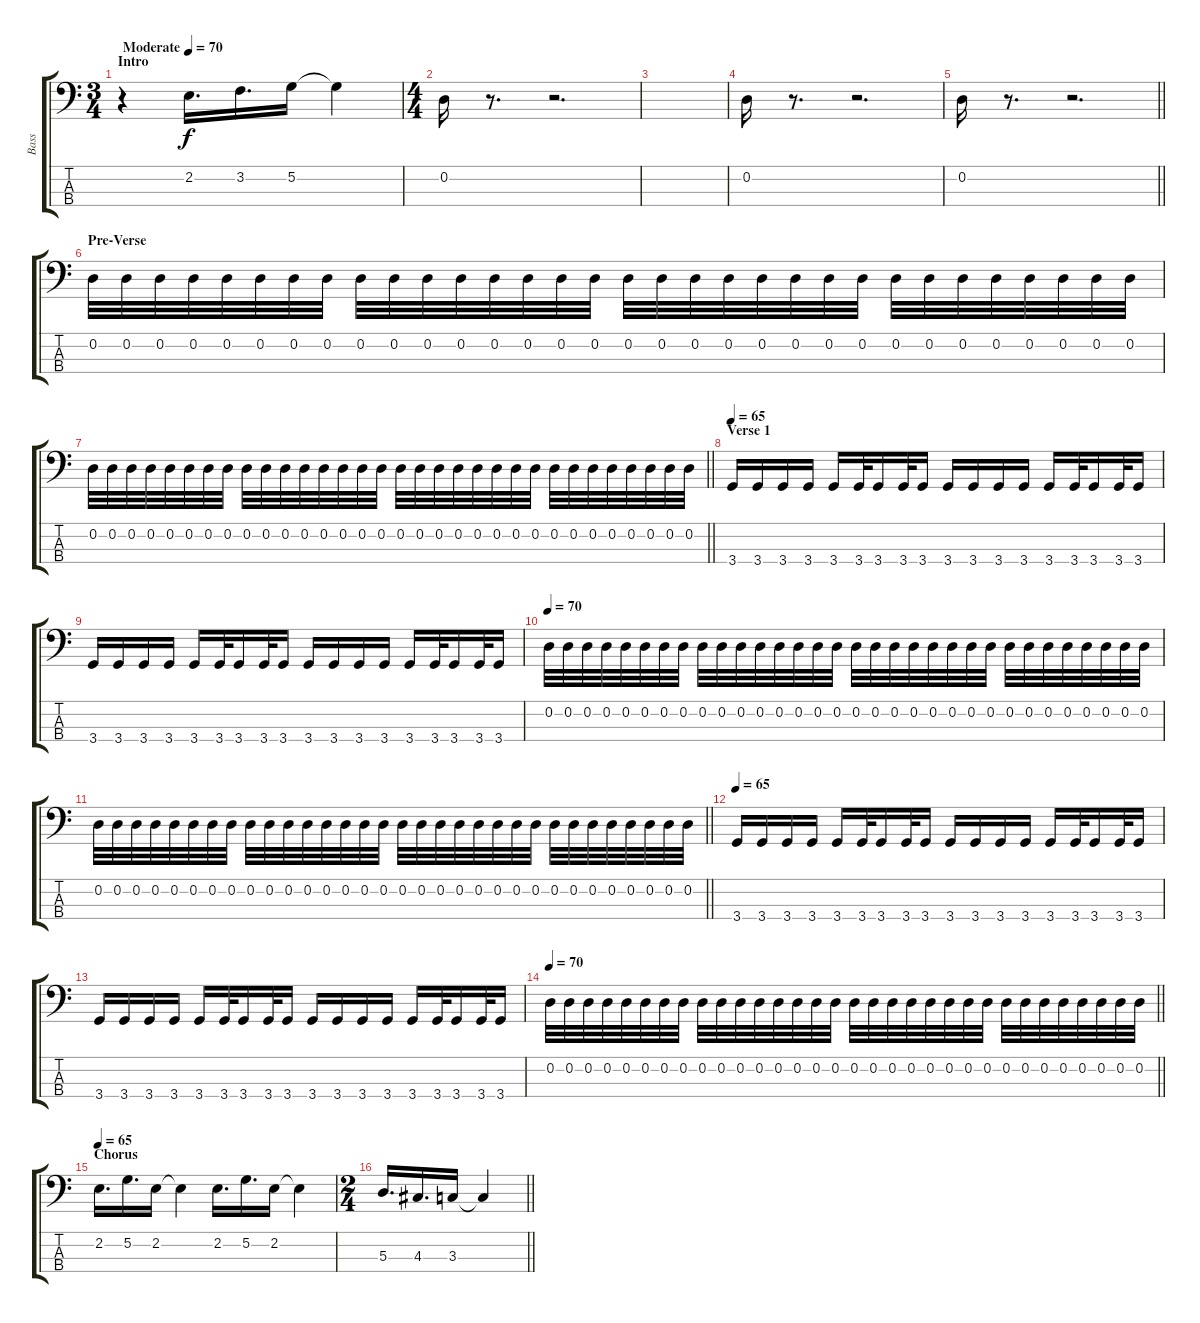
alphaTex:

\track ("Bass" "Bass") {instrument electricbassfinger}
\staff {score tabs}
\tuning (G2 D2 A1 E1) {hide}
\ts (3 4)
\section ("" "Intro")
\tempo (70 "Moderate")
\clef f4
\ks c
r.4{dy f instrument electricbassfinger} 2.2.16{d} 3.2.16{d} 5.2.16 5.2{t}.4 |
\ts (4 4)
0.2.16 r.8{d} r.2{d} |
|
0.2.16 r.8{d} r.2{d} |
\barLineRight lightlight
0.2.16 r.8{d} r.2{d} |
\section ("" "Pre-Verse")
0.2.32 0.2.32 0.2.32 0.2.32 0.2.32 0.2.32 0.2.32 0.2.32 0.2.32 0.2.32 0.2.32 0.2.32 0.2.32 0.2.32 0.2.32 0.2.32 0.2.32 0.2.32 0.2.32 0.2.32 0.2.32 0.2.32 0.2.32 0.2.32 0.2.32 0.2.32 0.2.32 0.2.32 0.2.32 0.2.32 0.2.32 0.2.32 |
\barLineRight lightlight
0.2.32 0.2.32 0.2.32 0.2.32 0.2.32 0.2.32 0.2.32 0.2.32 0.2.32 0.2.32 0.2.32 0.2.32 0.2.32 0.2.32 0.2.32 0.2.32 0.2.32 0.2.32 0.2.32 0.2.32 0.2.32 0.2.32 0.2.32 0.2.32 0.2.32 0.2.32 0.2.32 0.2.32 0.2.32 0.2.32 0.2.32 0.2.32 |
\section ("" "Verse 1")
\tempo 65
3.4.16 3.4.16 3.4.16 3.4.16 3.4.16 3.4.32 3.4.16 3.4.32 3.4.16 3.4.16 3.4.16 3.4.16 3.4.16 3.4.16 3.4.32 3.4.16 3.4.32 3.4.16 |
3.4.16 3.4.16 3.4.16 3.4.16 3.4.16 3.4.32 3.4.16 3.4.32 3.4.16 3.4.16 3.4.16 3.4.16 3.4.16 3.4.16 3.4.32 3.4.16 3.4.32 3.4.16 |
\tempo 70
0.2.32 0.2.32 0.2.32 0.2.32 0.2.32 0.2.32 0.2.32 0.2.32 0.2.32 0.2.32 0.2.32 0.2.32 0.2.32 0.2.32 0.2.32 0.2.32 0.2.32 0.2.32 0.2.32 0.2.32 0.2.32 0.2.32 0.2.32 0.2.32 0.2.32 0.2.32 0.2.32 0.2.32 0.2.32 0.2.32 0.2.32 0.2.32 |
\barLineRight lightlight
0.2.32 0.2.32 0.2.32 0.2.32 0.2.32 0.2.32 0.2.32 0.2.32 0.2.32 0.2.32 0.2.32 0.2.32 0.2.32 0.2.32 0.2.32 0.2.32 0.2.32 0.2.32 0.2.32 0.2.32 0.2.32 0.2.32 0.2.32 0.2.32 0.2.32 0.2.32 0.2.32 0.2.32 0.2.32 0.2.32 0.2.32 0.2.32 |
\tempo 65
3.4.16 3.4.16 3.4.16 3.4.16 3.4.16 3.4.32 3.4.16 3.4.32 3.4.16 3.4.16 3.4.16 3.4.16 3.4.16 3.4.16 3.4.32 3.4.16 3.4.32 3.4.16 |
3.4.16 3.4.16 3.4.16 3.4.16 3.4.16 3.4.32 3.4.16 3.4.32 3.4.16 3.4.16 3.4.16 3.4.16 3.4.16 3.4.16 3.4.32 3.4.16 3.4.32 3.4.16 |
\tempo 70
\barLineRight lightlight
0.2.32 0.2.32 0.2.32 0.2.32 0.2.32 0.2.32 0.2.32 0.2.32 0.2.32 0.2.32 0.2.32 0.2.32 0.2.32 0.2.32 0.2.32 0.2.32 0.2.32 0.2.32 0.2.32 0.2.32 0.2.32 0.2.32 0.2.32 0.2.32 0.2.32 0.2.32 0.2.32 0.2.32 0.2.32 0.2.32 0.2.32 0.2.32 |
\section ("" "Chorus")
\tempo 65
2.2.16{d} 5.2.16{d} 2.2.16 2.2{t}.4 2.2.16{d} 5.2.16{d} 2.2.16 2.2{t}.4 |
\ts (2 4)
\barLineRight lightlight
5.3.16{d} 4.3.16{d} 3.3.16 3.3{t}.4
